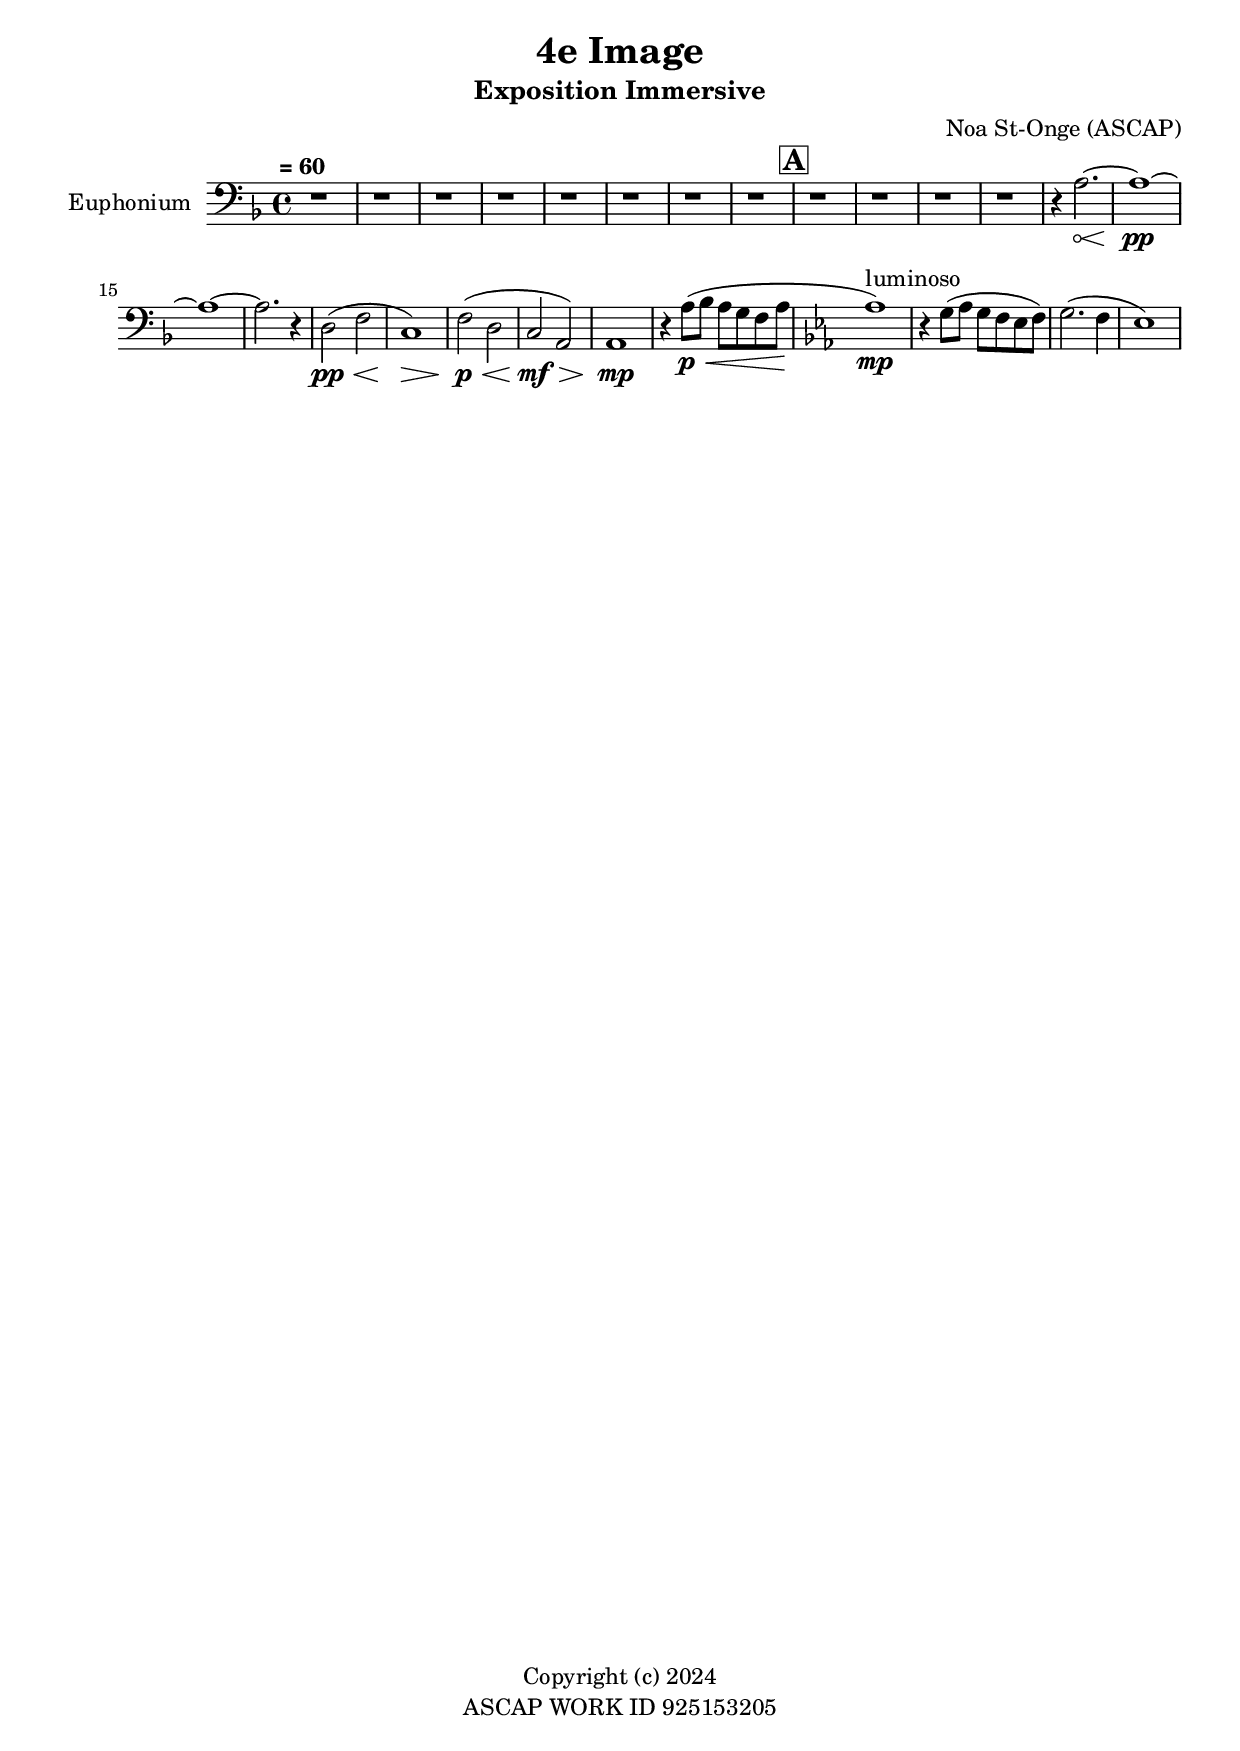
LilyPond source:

euphonium = \relative c {
  \time 4/4
  \tempo " = 60"
  \key f \major

  \set Score.rehearsalMarkFormatter = #format-mark-box-alphabet

  \repeat unfold 8 { r1 } \mark \default
  \repeat unfold 4 { r1 } r4

  \once \override Hairpin.circled-tip = ##t
  a'2.\< ~ a1\!\pp ~ a1 ~ a2. r4

  d,2\pp\<( f2 c1)\>
  f2\!\p\<( d2 c2\!\mf\> a2) a1\!\mp

  r4 a'8(\<\p bes a g f a
  \key ees \major
  aes1\!\mp^"luminoso")

  r4 g8( aes g f ees f) g2.( f4 ees1)
}

euphoniumPart = \new Staff \with {
  instrumentName = "Euphonium"
  shortInstrumentName = "Euph."
  midiInstrument = "tuba"
} { \clef bass \euphonium }

euphoniumBookPart = \new Staff \with {
  instrumentName = "Euphonium"
  shortInstrumentName = ""
  midiInstrument = "tuba"
} { \clef bass \euphonium }

\book {
  \bookOutputName "Euphonium"
  \header {
  title = "4e Image"
  subtitle = "Exposition Immersive"
  composer = "Noa St-Onge (ASCAP)"
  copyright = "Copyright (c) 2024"
  % Remove default LilyPond tagline
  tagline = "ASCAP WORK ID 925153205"
}
  \score {
    <<
      \euphoniumBookPart
    >>
    \layout {
      indent = 25
      short-indent = 10
    }

    \midi {
      \tempo 4=60
    }
  }
}